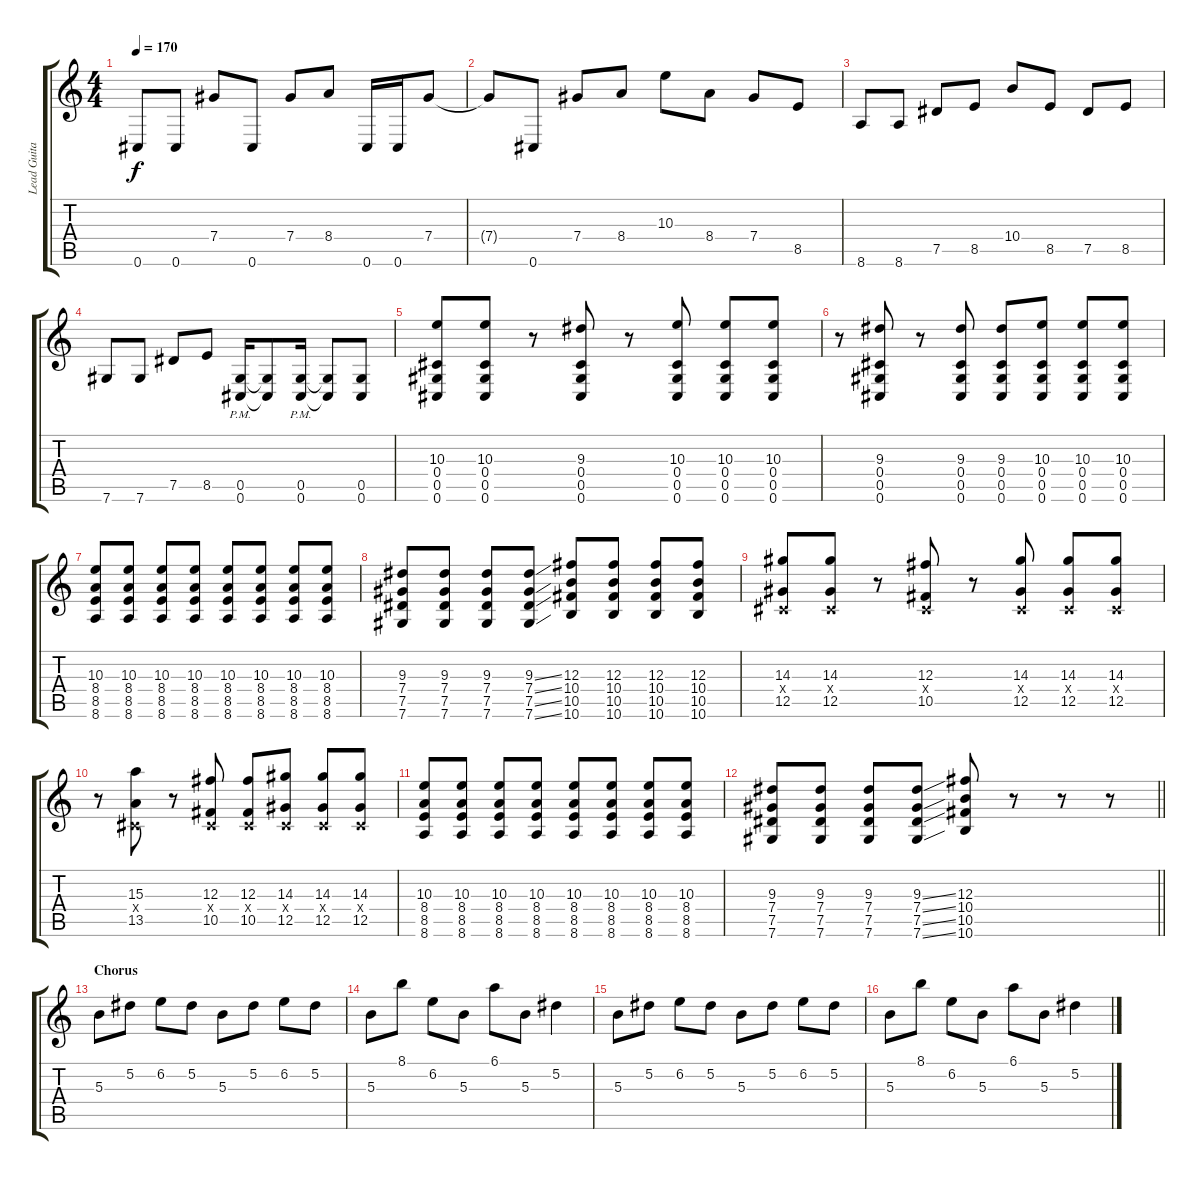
\track ("Lead Guitar II" "Lead Guita") {instrument distortionguitar}
\staff {score tabs}
\tuning (Eb4 Bb3 Gb3 Db3 Ab2 Db2) {hide}
\ts (4 4)
\tempo 170
\clef g2
\ks c
0.6.8{dy f} 0.6.8 7.4.8 0.6.8 7.4.8 8.4.8 0.6.16 0.6.16 7.4.8 |
7.4{t}.8 0.6.8 7.4.8 8.4.8 10.3.8 8.4.8 7.4.8 8.5.8 |
8.6.8 8.6.8 7.5.8 8.5.8 10.4.8 8.5.8 7.5.8 8.5.8 |
7.6.8 7.6.8 7.5.8 8.5.8 (0.5{pm} 0.6{pm}).16 (0.5{t} 0.6{t}).8 (0.5{pm} 0.6{pm}).16 (0.5{t} 0.6{t}).8 (0.5 0.6).8 |
(10.3 0.4 0.5 0.6).8 (10.3 0.4 0.5 0.6).8 r.8 (9.3 0.4 0.5 0.6).8 r.8 (10.3 0.4 0.5 0.6).8 (10.3 0.4 0.5 0.6).8 (10.3 0.4 0.5 0.6).8 |
r.8 (9.3 0.4 0.5 0.6).8 r.8 (9.3 0.4 0.5 0.6).8 (9.3 0.4 0.5 0.6).8 (10.3 0.4 0.5 0.6).8 (10.3 0.4 0.5 0.6).8 (10.3 0.4 0.5 0.6).8 |
(10.3 8.4 8.5 8.6).8 (10.3 8.4 8.5 8.6).8 (10.3 8.4 8.5 8.6).8 (10.3 8.4 8.5 8.6).8 (10.3 8.4 8.5 8.6).8 (10.3 8.4 8.5 8.6).8 (10.3 8.4 8.5 8.6).8 (10.3 8.4 8.5 8.6).8 |
(9.3 7.4 7.5 7.6).8 (9.3 7.4 7.5 7.6).8 (9.3 7.4 7.5 7.6).8 (9.3{ss} 7.4{ss} 7.5{ss} 7.6{ss}).8 (12.3 10.4 10.5 10.6).8 (12.3 10.4 10.5 10.6).8 (12.3 10.4 10.5 10.6).8 (12.3 10.4 10.5 10.6).8 |
(14.3 0.4{x} 12.5).8 (14.3 0.4{x} 12.5).8 r.8 (12.3 0.4{x} 10.5).8 r.8 (14.3 0.4{x} 12.5).8 (14.3 0.4{x} 12.5).8 (14.3 0.4{x} 12.5).8 |
r.8 (15.3 0.4{x} 13.5).8 r.8 (12.3 0.4{x} 10.5).8 (12.3 0.4{x} 10.5).8 (14.3 0.4{x} 12.5).8 (14.3 0.4{x} 12.5).8 (14.3 0.4{x} 12.5).8 |
(10.3 8.4 8.5 8.6).8 (10.3 8.4 8.5 8.6).8 (10.3 8.4 8.5 8.6).8 (10.3 8.4 8.5 8.6).8 (10.3 8.4 8.5 8.6).8 (10.3 8.4 8.5 8.6).8 (10.3 8.4 8.5 8.6).8 (10.3 8.4 8.5 8.6).8 |
\barLineRight lightlight
(9.3 7.4 7.5 7.6).8 (9.3 7.4 7.5 7.6).8 (9.3 7.4 7.5 7.6).8 (9.3{ss} 7.4{ss} 7.5{ss} 7.6{ss}).8 (12.3 10.4 10.5 10.6).8 r.8 r.8 r.8 |
\section ("" "Chorus")
5.3.8 5.2.8 6.2.8 5.2.8 5.3.8 5.2.8 6.2.8 5.2.8 |
5.3.8 8.1.8 6.2.8 5.3.8 6.1.8 5.3.8 5.2.4 |
5.3.8 5.2.8 6.2.8 5.2.8 5.3.8 5.2.8 6.2.8 5.2.8 |
5.3.8 8.1.8 6.2.8 5.3.8 6.1.8 5.3.8 5.2.4
